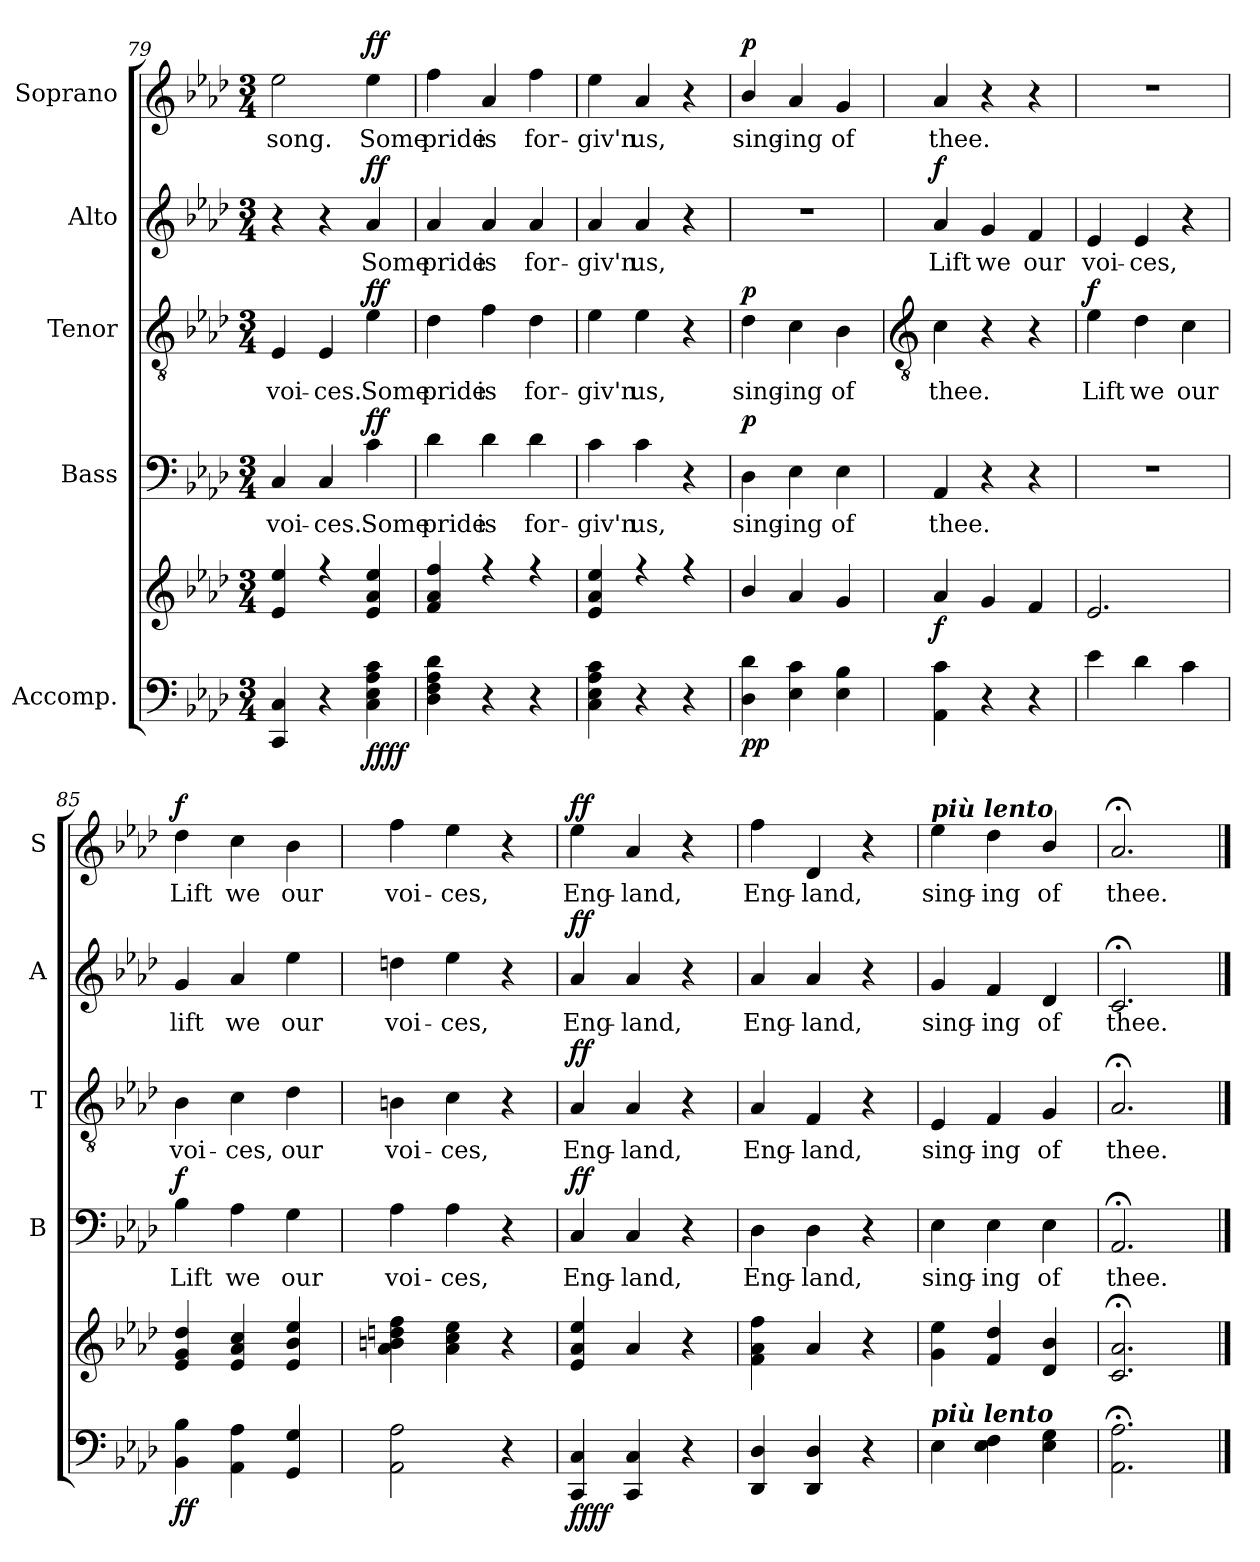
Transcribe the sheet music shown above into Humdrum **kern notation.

**kern	**kern	**dynam	**kern	**text	**dynam	**kern	**text	**dynam	**kern	**text	**dynam	**kern	**text	**dynam
*part5	*part5	*part5	*part4	*part4	*part4	*part3	*part3	*part3	*part2	*part2	*part2	*part1	*part1	*part1
*staff6	*staff5	*staff5/6	*staff4	*staff4	*staff4	*staff3	*staff3	*staff3	*staff2	*staff2	*staff2	*staff1	*staff1	*staff1
*I"Accomp.	*	*	*I"Bass	*	*	*I"Tenor	*	*	*I"Alto	*	*	*I"Soprano	*	*
*	*	*	*I'B	*	*	*I'T	*	*	*I'A	*	*	*I'S	*	*
*clefF4	*clefG2	*	*clefF4	*	*	*clefGv2	*	*	*clefG2	*	*	*clefG2	*	*
*k[b-e-a-d-]	*k[b-e-a-d-]	*	*k[b-e-a-d-]	*	*	*k[b-e-a-d-]	*	*	*k[b-e-a-d-]	*	*	*k[b-e-a-d-]	*	*
*A-:	*A-:	*	*A-:	*	*	*A-:	*	*	*A-:	*	*	*A-:	*	*
*M3/4	*M3/4	*	*M3/4	*	*	*M3/4	*	*	*M3/4	*	*	*M3/4	*	*
=79	=79	=79	=79	=79	=79	=79	=79	=79	=79	=79	=79	=79	=79	=79
*	*^	*	*	*	*	*	*	*	*	*	*	*	*	*
!	!	!	!	!	!LO:LY:b	!	!	!LO:LY:b	!	!	!	!	!	!LO:LY:b	!
4CC 4C	4e- 4ee-	2.ryy	.	4C	voi-	.	4E-	voi-	.	4r	.	.	2ee-	song.	.
!	!	!	!	!	!LO:LY:b	!	!	!LO:LY:b	!	!	!	!	!	!	!
4r	4r	.	.	4C	-ces.	.	4E-	-ces.	.	4r	.	.	.	.	.
!	!	!	!LO:DY:b=2	!	!LO:LY:b	!	!	!LO:LY:b	!	!	!LO:LY:b	!	!	!LO:LY:b	!
!	!	!	!LO:DY:n=1:b	!	!	!LO:DY:b	!	!	!LO:DY:b	!	!	!LO:DY:b	!	!	!LO:DY:b
4C 4E- 4A- 4c	4e- 4a- 4ee-	.	ff ff	4c	Some	ff	4e-	Some	ff	4a-	Some	ff	4ee-	Some	ff
=80	=80	=80	=80	=80	=80	=80	=80	=80	=80	=80	=80	=80	=80	=80	=80
!	!	!	!	!	!LO:LY:b	!	!	!LO:LY:b	!	!	!LO:LY:b	!	!	!LO:LY:b	!
4D- 4F 4A- 4d-	4f 4a- 4ff	2.ryy	.	4d-	pride	.	4d-	pride	.	4a-	pride	.	4ff	pride	.
!	!	!	!	!	!LO:LY:b	!	!	!LO:LY:b	!	!	!LO:LY:b	!	!	!LO:LY:b	!
4r	4r	.	.	4d-	is	.	4f	is	.	4a-	is	.	4a-	is	.
!	!	!	!	!	!LO:LY:b	!	!	!LO:LY:b	!	!	!LO:LY:b	!	!	!LO:LY:b	!
4r	4r	.	.	4d-	for-	.	4d-	for-	.	4a-	for-	.	4ff	for-	.
=81	=81	=81	=81	=81	=81	=81	=81	=81	=81	=81	=81	=81	=81	=81	=81
!	!	!	!	!	!LO:LY:b	!	!	!LO:LY:b	!	!	!LO:LY:b	!	!	!LO:LY:b	!
4C 4E- 4A- 4c	4e- 4a- 4ee-	2.ryy	.	4c	-giv'n	.	4e-	-giv'n	.	4a-	-giv'n	.	4ee-	-giv'n	.
!	!	!	!	!	!LO:LY:b	!	!	!LO:LY:b	!	!	!LO:LY:b	!	!	!LO:LY:b	!
4r	4r	.	.	4c	us,	.	4e-	us,	.	4a-	us,	.	4a-	us,	.
4r	4r	.	.	4r	.	.	4r	.	.	4r	.	.	4r	.	.
=82	=82	=82	=82	=82	=82	=82	=82	=82	=82	=82	=82	=82	=82	=82	=82
!	!	!	!LO:DY:b=2	!	!LO:LY:b	!	!	!LO:LY:b	!	!LO:N:vis=1	!	!	!	!LO:LY:b	!
!	!	!	!LO:DY:n=1:b	!	!	!LO:DY:b	!	!	!LO:DY:b	!	!	!	!	!	!LO:DY:b
4D- 4d-	4b-/	2.ryy	p p	4D-	sing-	p	4d-	sing-	p	2.r	.	.	4b-/	sing-	p
!	!	!	!	!	!LO:LY:b	!	!	!LO:LY:b	!	!	!	!	!	!LO:LY:b	!
4E- 4c	4a-	.	.	4E-	-ing	.	4c	-ing	.	.	.	.	4a-	-ing	.
!	!	!	!	!	!LO:LY:b	!	!	!LO:LY:b	!	!	!	!	!	!LO:LY:b	!
4E- 4B-	4g	.	.	4E-	of	.	4B-	of	.	.	.	.	4g	of	.
*	*v	*v	*	*	*	*	*	*	*	*	*	*	*	*	*
!!LO:LB:g=z
=83	=83	=83	=83	=83	=83	=83	=83	=83	=83	=83	=83	=83	=83	=83
*	*	*	*	*	*	*clefGv2	*	*	*	*	*	*	*	*
!	!	!LO:DY:b	!	!LO:LY:b	!	!	!LO:LY:b	!	!	!LO:LY:b	!LO:DY:b	!	!LO:LY:b	!
4AA- 4c	4a-	f	4AA-	thee.	.	4c	thee.	.	4a-	Lift	f	4a-	thee.	.
!	!	!	!	!	!	!	!	!	!	!LO:LY:b	!	!	!	!
4r	4g	.	4r	.	.	4r	.	.	4g	we	.	4r	.	.
!	!	!	!	!	!	!	!	!	!	!LO:LY:b	!	!	!	!
4r	4f	.	4r	.	.	4r	.	.	4f	our	.	4r	.	.
=84	=84	=84	=84	=84	=84	=84	=84	=84	=84	=84	=84	=84	=84	=84
!	!	!	!LO:N:vis=1	!	!	!	!LO:LY:b	!LO:DY:b	!	!LO:LY:b	!	!LO:N:vis=1	!	!
4e-	2.e-	.	2.r	.	.	4e-	Lift	f	4e-	voi-	.	2.r	.	.
!	!	!	!	!	!	!	!LO:LY:b	!	!	!LO:LY:b	!	!	!	!
4d-	.	.	.	.	.	4d-	we	.	4e-	-ces,	.	.	.	.
!	!	!	!	!	!	!	!LO:LY:b	!	!	!	!	!	!	!
4c	.	.	.	.	.	4c	our	.	4r	.	.	.	.	.
=85	=85	=85	=85	=85	=85	=85	=85	=85	=85	=85	=85	=85	=85	=85
!	!	!LO:DY:b=2	!	!LO:LY:b	!	!	!LO:LY:b	!	!	!LO:LY:b	!	!	!LO:LY:b	!
!	!	!LO:DY:n=1:b	!	!	!LO:DY:b	!	!	!	!	!	!	!	!	!LO:DY:b
4BB- 4B-	4e- 4g 4dd-	f f	4B-	Lift	f	4B-	voi-	.	4g	lift	.	4dd-	Lift	f
!	!	!	!	!LO:LY:b	!	!	!LO:LY:b	!	!	!LO:LY:b	!	!	!LO:LY:b	!
4AA- 4A-	4e- 4a- 4cc	.	4A-	we	.	4c	-ces,	.	4a-	we	.	4cc	we	.
!	!	!	!	!LO:LY:b	!	!	!LO:LY:b	!	!	!LO:LY:b	!	!	!LO:LY:b	!
4GG 4G	4e- 4b- 4ee-	.	4G	our	.	4d-	our	.	4ee-	our	.	4b-	our	.
=86	=86	=86	=86	=86	=86	=86	=86	=86	=86	=86	=86	=86	=86	=86
!	!	!	!	!LO:LY:b	!	!	!LO:LY:b	!	!	!LO:LY:b	!	!	!LO:LY:b	!
2AA- 2A-	4a- 4bn 4ddn 4ff	.	4A-	voi-	.	4Bn	voi-	.	4ddn	voi-	.	4ff	voi-	.
!	!	!	!	!LO:LY:b	!	!	!LO:LY:b	!	!	!LO:LY:b	!	!	!LO:LY:b	!
.	4a- 4cc 4ee-	.	4A-	-ces,	.	4c	-ces,	.	4ee-	-ces,	.	4ee-	-ces,	.
4r	4r	.	4r	.	.	4r	.	.	4r	.	.	4r	.	.
=87	=87	=87	=87	=87	=87	=87	=87	=87	=87	=87	=87	=87	=87	=87
!	!	!LO:DY:b=2	!	!LO:LY:b	!	!	!LO:LY:b	!	!	!LO:LY:b	!	!	!LO:LY:b	!
!	!	!LO:DY:n=1:b	!	!	!LO:DY:b	!	!	!LO:DY:b	!	!	!LO:DY:b	!	!	!LO:DY:b
4CC 4C	4e- 4a- 4ee-	ff ff	4C	Eng-	ff	4A-	Eng-	ff	4a-	Eng-	ff	4ee-	Eng-	ff
!	!	!	!	!LO:LY:b	!	!	!LO:LY:b	!	!	!LO:LY:b	!	!	!LO:LY:b	!
4CC 4C	4a-	.	4C	-land,	.	4A-	-land,	.	4a-	-land,	.	4a-	-land,	.
4r	4r	.	4r	.	.	4r	.	.	4r	.	.	4r	.	.
=88	=88	=88	=88	=88	=88	=88	=88	=88	=88	=88	=88	=88	=88	=88
!	!	!	!	!LO:LY:b	!	!	!LO:LY:b	!	!	!LO:LY:b	!	!	!LO:LY:b	!
4DD- 4D-	4f 4a- 4ff	.	4D-	Eng-	.	4A-	Eng-	.	4a-	Eng-	.	4ff	Eng-	.
!	!	!	!	!LO:LY:b	!	!	!LO:LY:b	!	!	!LO:LY:b	!	!	!LO:LY:b	!
4DD- 4D-	4a-	.	4D-	-land,	.	4F	-land,	.	4a-	-land,	.	4d-	-land,	.
4r	4r	.	4r	.	.	4r	.	.	4r	.	.	4r	.	.
=89	=89	=89	=89	=89	=89	=89	=89	=89	=89	=89	=89	=89	=89	=89
!	!	!	!	!	!	!	!	!	!	!	!	!LO:TX:a:Bi:t=più lento	!	!
!LO:TX:a:Bi:t=più lento	!	!	!	!	!	!	!	!	!	!	!	!	!	!
!	!	!	!	!LO:LY:b	!	!	!LO:LY:b	!	!	!LO:LY:b	!	!	!LO:LY:b	!
4E-	4g 4ee-	.	4E-	sing-	.	4E-	sing-	.	4g	sing-	.	4ee-	sing-	.
!	!	!	!	!LO:LY:b	!	!	!LO:LY:b	!	!	!LO:LY:b	!	!	!LO:LY:b	!
4E- 4F	4f 4dd-	.	4E-	-ing	.	4F	-ing	.	4f	-ing	.	4dd-	-ing	.
!	!	!	!	!LO:LY:b	!	!	!LO:LY:b	!	!	!LO:LY:b	!	!	!LO:LY:b	!
4E- 4G	4d- 4b-	.	4E-	of	.	4G	of	.	4d-	of	.	4b-/	of	.
=90	=90	=90	=90	=90	=90	=90	=90	=90	=90	=90	=90	=90	=90	=90
!	!	!	!	!LO:LY:b	!	!	!LO:LY:b	!	!	!LO:LY:b	!	!	!LO:LY:b	!
2.AA-;< 2.A-;<	2.c;< 2.a-;<	.	2.AA-;<	thee.	.	2.A-;<	thee.	.	2.c;<	thee.	.	2.a-;<	thee.	.
==	==	==	==	==	==	==	==	==	==	==	==	==	==	==
*-	*-	*-	*-	*-	*-	*-	*-	*-	*-	*-	*-	*-	*-	*-
